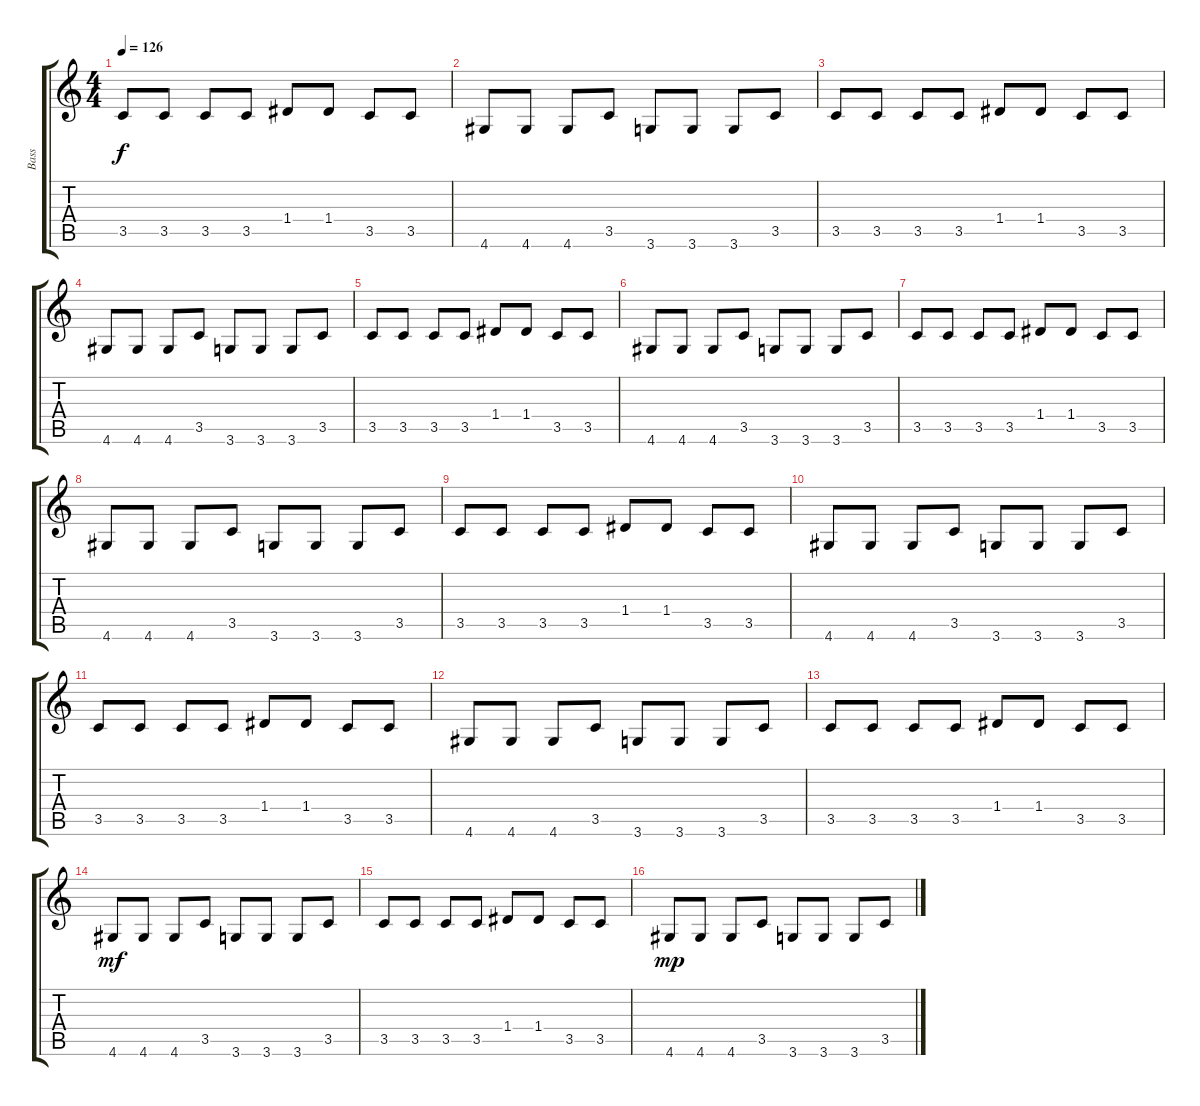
\track ("Bass" "Bass") {instrument synthbass1}
\staff {score tabs}
\tuning (E4 B3 G3 D3 A2 E2) {hide}
\ts (4 4)
\tempo 126
\clef g2
\ks c
3.5.8{dy f} 3.5.8 3.5.8 3.5.8 1.4.8 1.4.8 3.5.8 3.5.8 |
4.6.8 4.6.8 4.6.8 3.5.8 3.6.8 3.6.8 3.6.8 3.5.8 |
3.5.8 3.5.8 3.5.8 3.5.8 1.4.8 1.4.8 3.5.8 3.5.8 |
4.6.8 4.6.8 4.6.8 3.5.8 3.6.8 3.6.8 3.6.8 3.5.8 |
3.5.8 3.5.8 3.5.8 3.5.8 1.4.8 1.4.8 3.5.8 3.5.8 |
4.6.8 4.6.8 4.6.8 3.5.8 3.6.8 3.6.8 3.6.8 3.5.8 |
3.5.8 3.5.8 3.5.8 3.5.8 1.4.8 1.4.8 3.5.8 3.5.8 |
4.6.8 4.6.8 4.6.8 3.5.8 3.6.8 3.6.8 3.6.8 3.5.8 |
3.5.8 3.5.8 3.5.8 3.5.8 1.4.8 1.4.8 3.5.8 3.5.8 |
4.6.8 4.6.8 4.6.8 3.5.8 3.6.8 3.6.8 3.6.8 3.5.8 |
3.5.8 3.5.8 3.5.8 3.5.8 1.4.8 1.4.8 3.5.8 3.5.8 |
4.6.8 4.6.8 4.6.8 3.5.8 3.6.8 3.6.8 3.6.8 3.5.8 |
3.5.8 3.5.8 3.5.8 3.5.8 1.4.8 1.4.8 3.5.8 3.5.8 |
4.6.8{dy mf} 4.6.8 4.6.8 3.5.8 3.6.8 3.6.8 3.6.8 3.5.8 |
3.5.8 3.5.8 3.5.8 3.5.8 1.4.8 1.4.8 3.5.8 3.5.8 |
4.6.8{dy mp} 4.6.8 4.6.8 3.5.8 3.6.8 3.6.8 3.6.8 3.5.8
